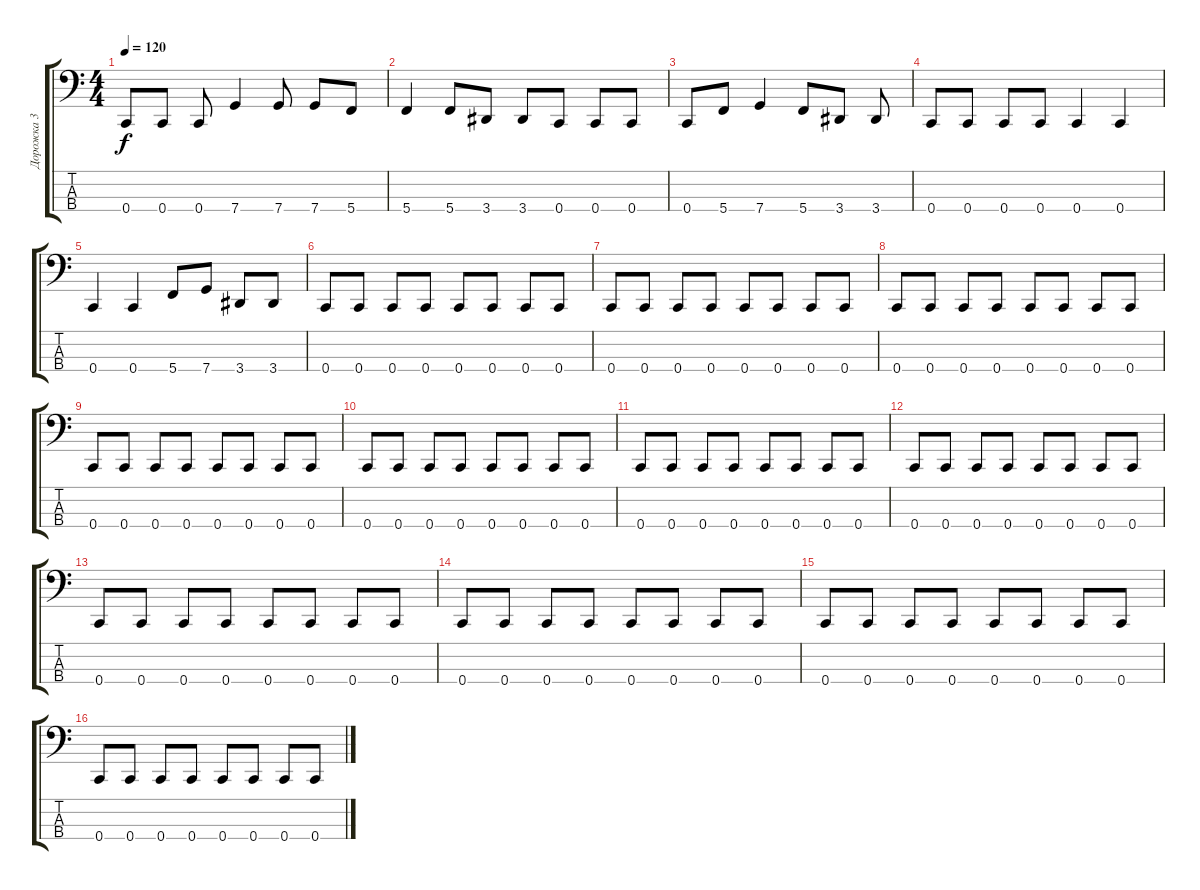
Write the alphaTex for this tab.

\track ("Дорожка 3" "Дорожка 3") {instrument acousticguitarsteel}
\staff {score tabs}
\tuning (F2 C2 A1 C1) {hide}
\ts (4 4)
\tempo 120
\clef f4
\ks c
0.4.8{dy f} 0.4.8 0.4.8 7.4.4 7.4.8 7.4.8 5.4.8 |
5.4.4 5.4.8 3.4.8 3.4.8 0.4.8 0.4.8 0.4.8 |
0.4.8 5.4.8 7.4.4 5.4.8 3.4.8 3.4.8 |
0.4.8 0.4.8 0.4.8 0.4.8 0.4.4 0.4.4 |
0.4.4 0.4.4 5.4.8 7.4.8 3.4.8 3.4.8 |
0.4.8 0.4.8 0.4.8 0.4.8 0.4.8 0.4.8 0.4.8 0.4.8 |
0.4.8 0.4.8 0.4.8 0.4.8 0.4.8 0.4.8 0.4.8 0.4.8 |
0.4.8 0.4.8 0.4.8 0.4.8 0.4.8 0.4.8 0.4.8 0.4.8 |
0.4.8 0.4.8 0.4.8 0.4.8 0.4.8 0.4.8 0.4.8 0.4.8 |
0.4.8 0.4.8 0.4.8 0.4.8 0.4.8 0.4.8 0.4.8 0.4.8 |
0.4.8 0.4.8 0.4.8 0.4.8 0.4.8 0.4.8 0.4.8 0.4.8 |
0.4.8 0.4.8 0.4.8 0.4.8 0.4.8 0.4.8 0.4.8 0.4.8 |
0.4.8 0.4.8 0.4.8 0.4.8 0.4.8 0.4.8 0.4.8 0.4.8 |
0.4.8 0.4.8 0.4.8 0.4.8 0.4.8 0.4.8 0.4.8 0.4.8 |
0.4.8 0.4.8 0.4.8 0.4.8 0.4.8 0.4.8 0.4.8 0.4.8 |
0.4.8 0.4.8 0.4.8 0.4.8 0.4.8 0.4.8 0.4.8 0.4.8
